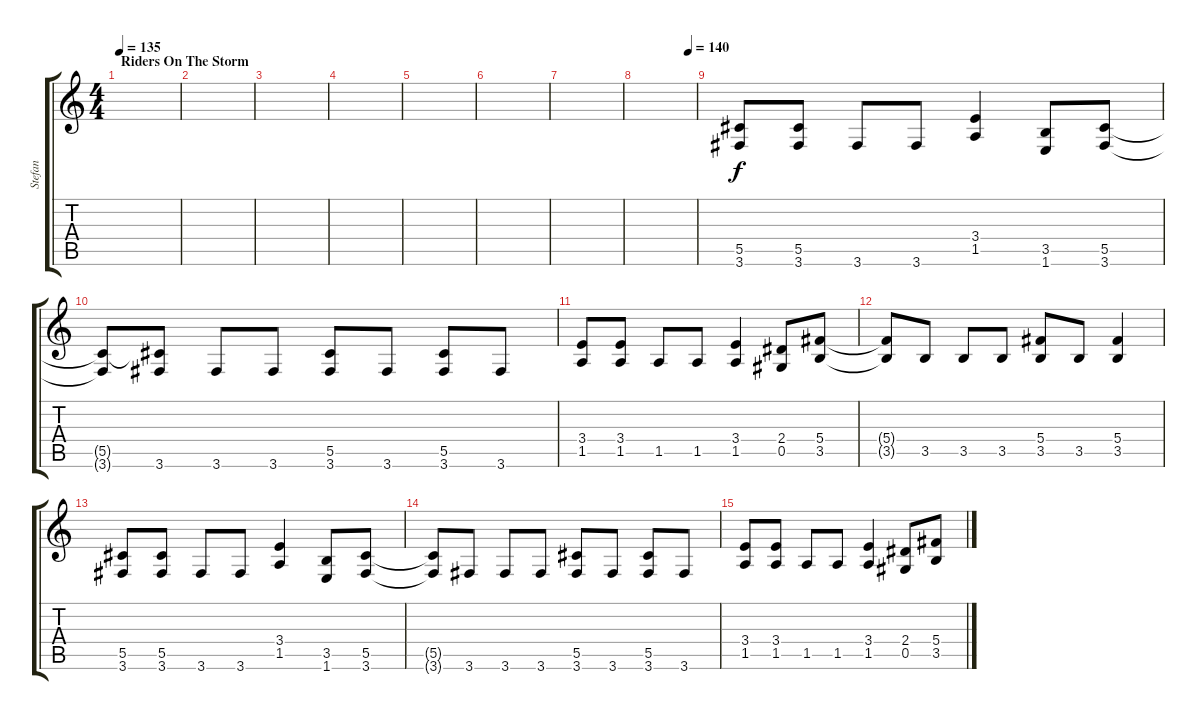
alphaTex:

\track ("Stefan" "Stefan") {instrument distortionguitar}
\staff {score tabs}
\tuning (Eb4 Bb3 Gb3 Db3 Ab2 Eb2) {hide}
\ts (4 4)
\section ("" "Riders On The Storm")
\tempo 135
\clef g2
\ks c
|
|
|
|
|
|
|
\tempo (140 0.875)
|
(5.5 3.6).8 (5.5 3.6).8 3.6.8 3.6.8 (3.4 1.5).4 (3.5 1.6).8 (5.5 3.6).8 |
(5.5{t} 3.6{t}).8 (5.5{t} 3.6).8 3.6.8 3.6.8 (5.5 3.6).8 3.6.8 (5.5 3.6).8 3.6.8 |
(3.4 1.5).8 (3.4 1.5).8 1.5.8 1.5.8 (3.4 1.5).4 (2.4 0.5).8 (5.4 3.5).8 |
(5.4{t} 3.5{t}).8 3.5.8 3.5.8 3.5.8 (5.4 3.5).8 3.5.8 (5.4 3.5).4 |
(5.5 3.6).8 (5.5 3.6).8 3.6.8 3.6.8 (3.4 1.5).4 (3.5 1.6).8 (5.5 3.6).8 |
(5.5{t} 3.6{t}).8 3.6.8 3.6.8 3.6.8 (5.5 3.6).8 3.6.8 (5.5 3.6).8 3.6.8 |
(3.4 1.5).8 (3.4 1.5).8 1.5.8 1.5.8 (3.4 1.5).4 (2.4 0.5).8 (5.4 3.5).8
